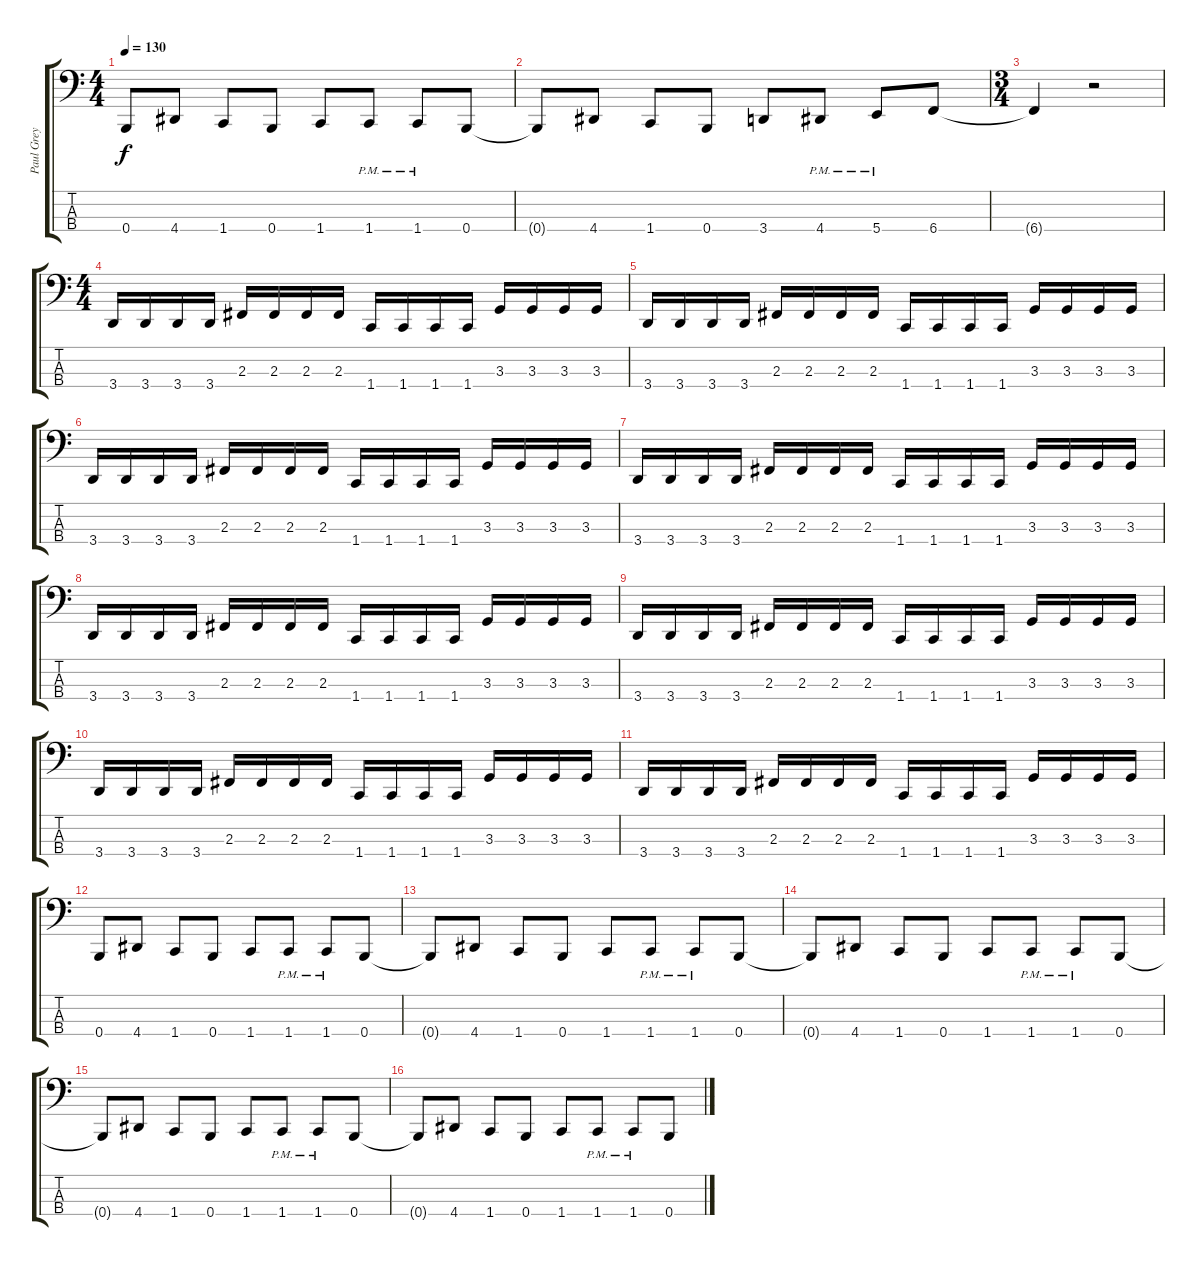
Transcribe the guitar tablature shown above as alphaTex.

\track ("Paul Grey" "Paul Grey") {instrument electricbassfinger}
\staff {score tabs}
\tuning (D2 A1 E1 B0) {hide}
\ts (4 4)
\tempo 130
\clef f4
\ks c
0.4{t}.8{dy f} 4.4.8 1.4.8 0.4.8 1.4.8 1.4{pm}.8 1.4{pm}.8 0.4.8 |
0.4{t}.8 4.4.8 1.4.8 0.4.8 3.4.8 4.4{pm}.8 5.4{pm}.8 6.4.8 |
\ts (3 4)
6.4{t}.4 r.2 |
\ts (4 4)
3.4.16 3.4.16 3.4.16 3.4.16 2.3.16 2.3.16 2.3.16 2.3.16 1.4.16 1.4.16 1.4.16 1.4.16 3.3.16 3.3.16 3.3.16 3.3.16 |
3.4.16 3.4.16 3.4.16 3.4.16 2.3.16 2.3.16 2.3.16 2.3.16 1.4.16 1.4.16 1.4.16 1.4.16 3.3.16 3.3.16 3.3.16 3.3.16 |
3.4.16 3.4.16 3.4.16 3.4.16 2.3.16 2.3.16 2.3.16 2.3.16 1.4.16 1.4.16 1.4.16 1.4.16 3.3.16 3.3.16 3.3.16 3.3.16 |
3.4.16 3.4.16 3.4.16 3.4.16 2.3.16 2.3.16 2.3.16 2.3.16 1.4.16 1.4.16 1.4.16 1.4.16 3.3.16 3.3.16 3.3.16 3.3.16 |
3.4.16 3.4.16 3.4.16 3.4.16 2.3.16 2.3.16 2.3.16 2.3.16 1.4.16 1.4.16 1.4.16 1.4.16 3.3.16 3.3.16 3.3.16 3.3.16 |
3.4.16 3.4.16 3.4.16 3.4.16 2.3.16 2.3.16 2.3.16 2.3.16 1.4.16 1.4.16 1.4.16 1.4.16 3.3.16 3.3.16 3.3.16 3.3.16 |
3.4.16 3.4.16 3.4.16 3.4.16 2.3.16 2.3.16 2.3.16 2.3.16 1.4.16 1.4.16 1.4.16 1.4.16 3.3.16 3.3.16 3.3.16 3.3.16 |
3.4.16 3.4.16 3.4.16 3.4.16 2.3.16 2.3.16 2.3.16 2.3.16 1.4.16 1.4.16 1.4.16 1.4.16 3.3.16 3.3.16 3.3.16 3.3.16 |
0.4.8 4.4.8 1.4.8 0.4.8 1.4.8 1.4{pm}.8 1.4{pm}.8 0.4.8 |
0.4{t}.8 4.4.8 1.4.8 0.4.8 1.4.8 1.4{pm}.8 1.4{pm}.8 0.4.8 |
0.4{t}.8 4.4.8 1.4.8 0.4.8 1.4.8 1.4{pm}.8 1.4{pm}.8 0.4.8 |
0.4{t}.8 4.4.8 1.4.8 0.4.8 1.4.8 1.4{pm}.8 1.4{pm}.8 0.4.8 |
0.4{t}.8 4.4.8 1.4.8 0.4.8 1.4.8 1.4{pm}.8 1.4{pm}.8 0.4.8
